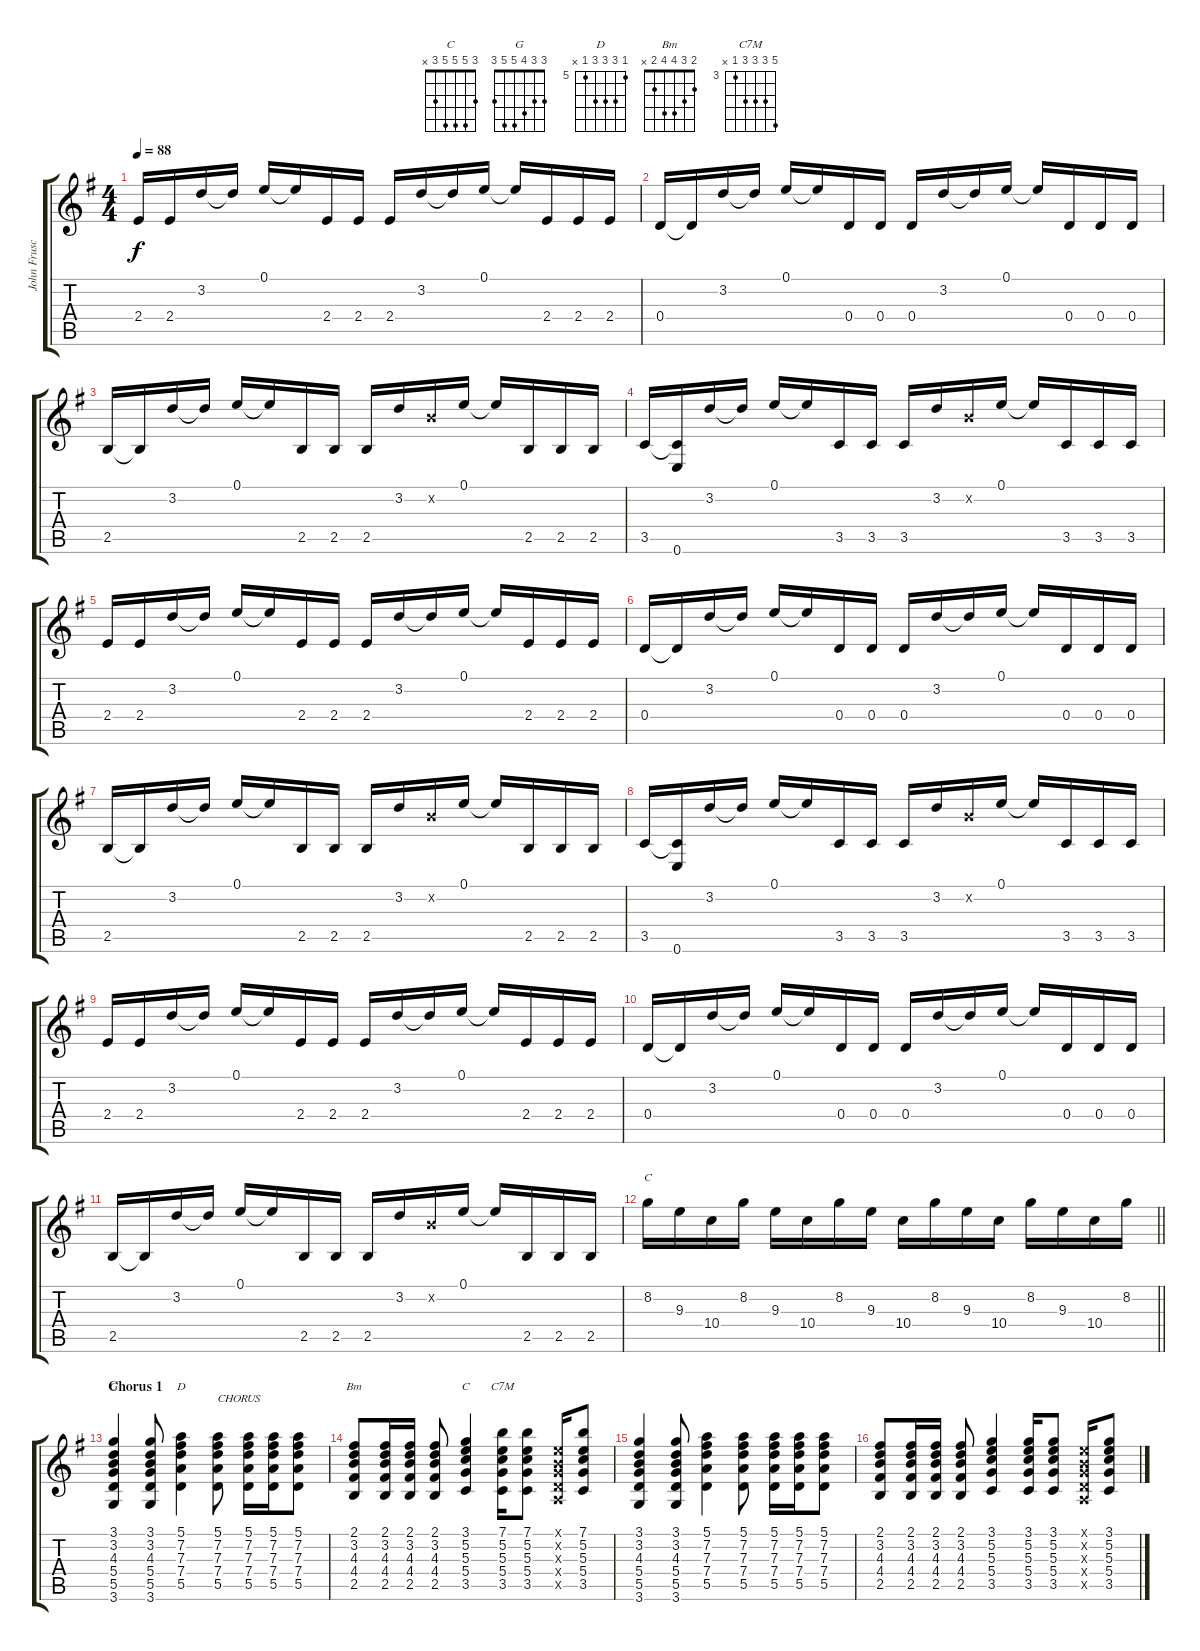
\track ("John Frusciante (Guitar)" "John Frusc") {instrument electricguitarclean}
\staff {score tabs}
\tuning (E4 B3 G3 D3 A2 E2) {hide}
\chord ("C" x 8 9 10 x x) {firstfret 8}
\chord ("G" 3 3 4 5 5 3)
\chord ("D" 5 7 7 7 5 x) {firstfret 5}
\chord ("Bm" 2 3 4 4 2 x)
\chord ("C" 3 5 5 5 3 x)
\chord ("C7M" 7 5 5 5 3 x) {firstfret 3}
\ts (4 4)
\tempo 88
\clef g2
\ks g
2.4.16{dy f} 2.4.16 3.2.16 3.2{t}.16 0.1.16 0.1{t}.16 2.4.16 2.4.16 2.4.16 3.2.16 3.2{t}.16 0.1.16 0.1{t}.16 2.4.16 2.4.16 2.4.16 |
0.4.16 0.4{t}.16 3.2.16 3.2{t}.16 0.1.16 0.1{t}.16 0.4.16 0.4.16 0.4.16 3.2.16 3.2{t}.16 0.1.16 0.1{t}.16 0.4.16 0.4.16 0.4.16 |
2.5.16 2.5{t}.16 3.2.16 3.2{t}.16 0.1.16 0.1{t}.16 2.5.16 2.5.16 2.5.16 3.2.16 0.2{x}.16 0.1.16 0.1{t}.16 2.5.16 2.5.16 2.5.16 |
3.5.16 (3.5{t} 0.6).16 3.2.16 3.2{t}.16 0.1.16 0.1{t}.16 3.5.16 3.5.16 3.5.16 3.2.16 0.2{x}.16 0.1.16 0.1{t}.16 3.5.16 3.5.16 3.5.16 |
2.4.16 2.4.16 3.2.16 3.2{t}.16 0.1.16 0.1{t}.16 2.4.16 2.4.16 2.4.16 3.2.16 3.2{t}.16 0.1.16 0.1{t}.16 2.4.16 2.4.16 2.4.16 |
0.4.16 0.4{t}.16 3.2.16 3.2{t}.16 0.1.16 0.1{t}.16 0.4.16 0.4.16 0.4.16 3.2.16 3.2{t}.16 0.1.16 0.1{t}.16 0.4.16 0.4.16 0.4.16 |
2.5.16 2.5{t}.16 3.2.16 3.2{t}.16 0.1.16 0.1{t}.16 2.5.16 2.5.16 2.5.16 3.2.16 0.2{x}.16 0.1.16 0.1{t}.16 2.5.16 2.5.16 2.5.16 |
3.5.16 (3.5{t} 0.6).16 3.2.16 3.2{t}.16 0.1.16 0.1{t}.16 3.5.16 3.5.16 3.5.16 3.2.16 0.2{x}.16 0.1.16 0.1{t}.16 3.5.16 3.5.16 3.5.16 |
2.4.16 2.4.16 3.2.16 3.2{t}.16 0.1.16 0.1{t}.16 2.4.16 2.4.16 2.4.16 3.2.16 3.2{t}.16 0.1.16 0.1{t}.16 2.4.16 2.4.16 2.4.16 |
0.4.16 0.4{t}.16 3.2.16 3.2{t}.16 0.1.16 0.1{t}.16 0.4.16 0.4.16 0.4.16 3.2.16 3.2{t}.16 0.1.16 0.1{t}.16 0.4.16 0.4.16 0.4.16 |
2.5.16 2.5{t}.16 3.2.16 3.2{t}.16 0.1.16 0.1{t}.16 2.5.16 2.5.16 2.5.16 3.2.16 0.2{x}.16 0.1.16 0.1{t}.16 2.5.16 2.5.16 2.5.16 |
\barLineRight lightlight
8.2.16{ch "C"} 9.3.16 10.4.16 8.2.16 9.3.16 10.4.16 8.2.16 9.3.16 10.4.16 8.2.16 9.3.16 10.4.16 8.2.16 9.3.16 10.4.16 8.2.16 |
\section ("" "Chorus 1")
(3.1 3.2 4.3 5.4 5.5 3.6).4{ch "G"} (3.1 3.2 4.3 5.4 5.5 3.6).8 (5.1 7.2 7.3 7.4 5.5).4{ch "D"} (5.1 7.2 7.3 7.4 5.5).8{txt "CHORUS"} (5.1 7.2 7.3 7.4 5.5).16 (5.1 7.2 7.3 7.4 5.5).16 (5.1 7.2 7.3 7.4 5.5).8 |
(2.1 3.2 4.3 4.4 2.5).8{ch "Bm"} (2.1 3.2 4.3 4.4 2.5).16 (2.1 3.2 4.3 4.4 2.5).16 (2.1 3.2 4.3 4.4 2.5).8 (3.1 5.2 5.3 5.4 3.5).4{ch "C"} (7.1 5.2 5.3 5.4 3.5).16{ch "C7M"} (7.1 5.2 5.3 5.4 3.5).8 (0.1{x} 0.2{x} 0.3{x} 0.4{x} 0.5{x}).16 (7.1 5.2 5.3 5.4 3.5).8 |
(3.1 3.2 4.3 5.4 5.5 3.6).4 (3.1 3.2 4.3 5.4 5.5 3.6).8 (5.1 7.2 7.3 7.4 5.5).4 (5.1 7.2 7.3 7.4 5.5).8 (5.1 7.2 7.3 7.4 5.5).16 (5.1 7.2 7.3 7.4 5.5).16 (5.1 7.2 7.3 7.4 5.5).8 |
(2.1 3.2 4.3 4.4 2.5).8 (2.1 3.2 4.3 4.4 2.5).16 (2.1 3.2 4.3 4.4 2.5).16 (2.1 3.2 4.3 4.4 2.5).8 (3.1 5.2 5.3 5.4 3.5).4 (3.1 5.2 5.3 5.4 3.5).16 (3.1 5.2 5.3 5.4 3.5).8 (0.1{x} 0.2{x} 0.3{x} 0.4{x} 0.5{x}).16 (3.1 5.2 5.3 5.4 3.5).8
